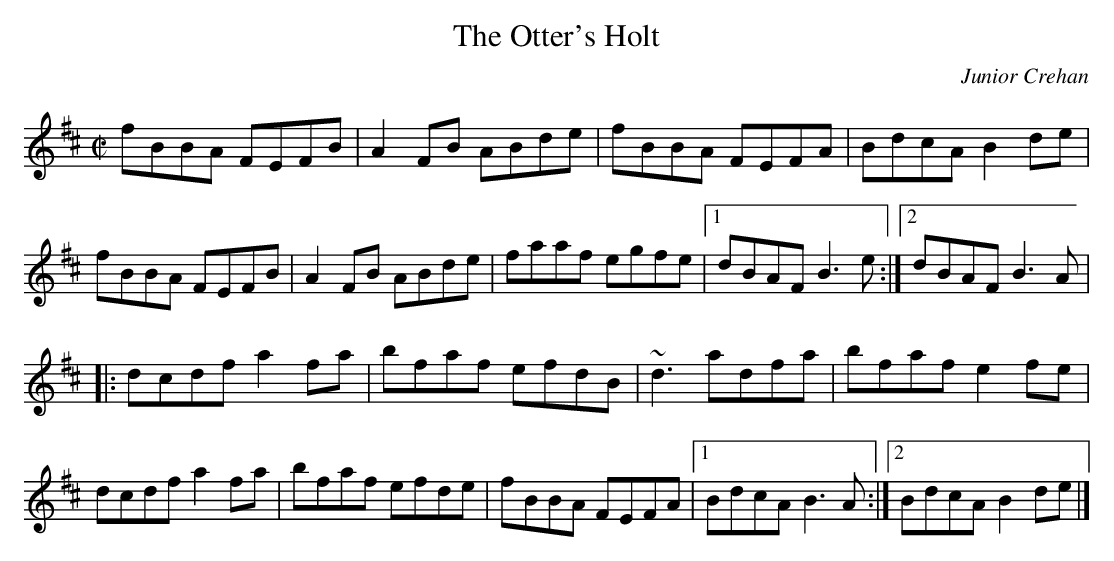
X:1
T:Otter's Holt, The
M:C|
L:1/8
C:Junior Crehan
K:BMin
fBBA FEFB|A2FB ABde|fBBA FEFA|BdcA B2de|!
fBBA FEFB|A2FB ABde|faaf egfe|1dBAF B3e:|2dBAF B3A|!
|:dcdf a2fa|bfaf efdB|~d3 adfa|bfaf e2fe|!
dcdf a2fa|bfaf efde|fBBA FEFA|1BdcA B3A:|2BdcA B2de|]!
